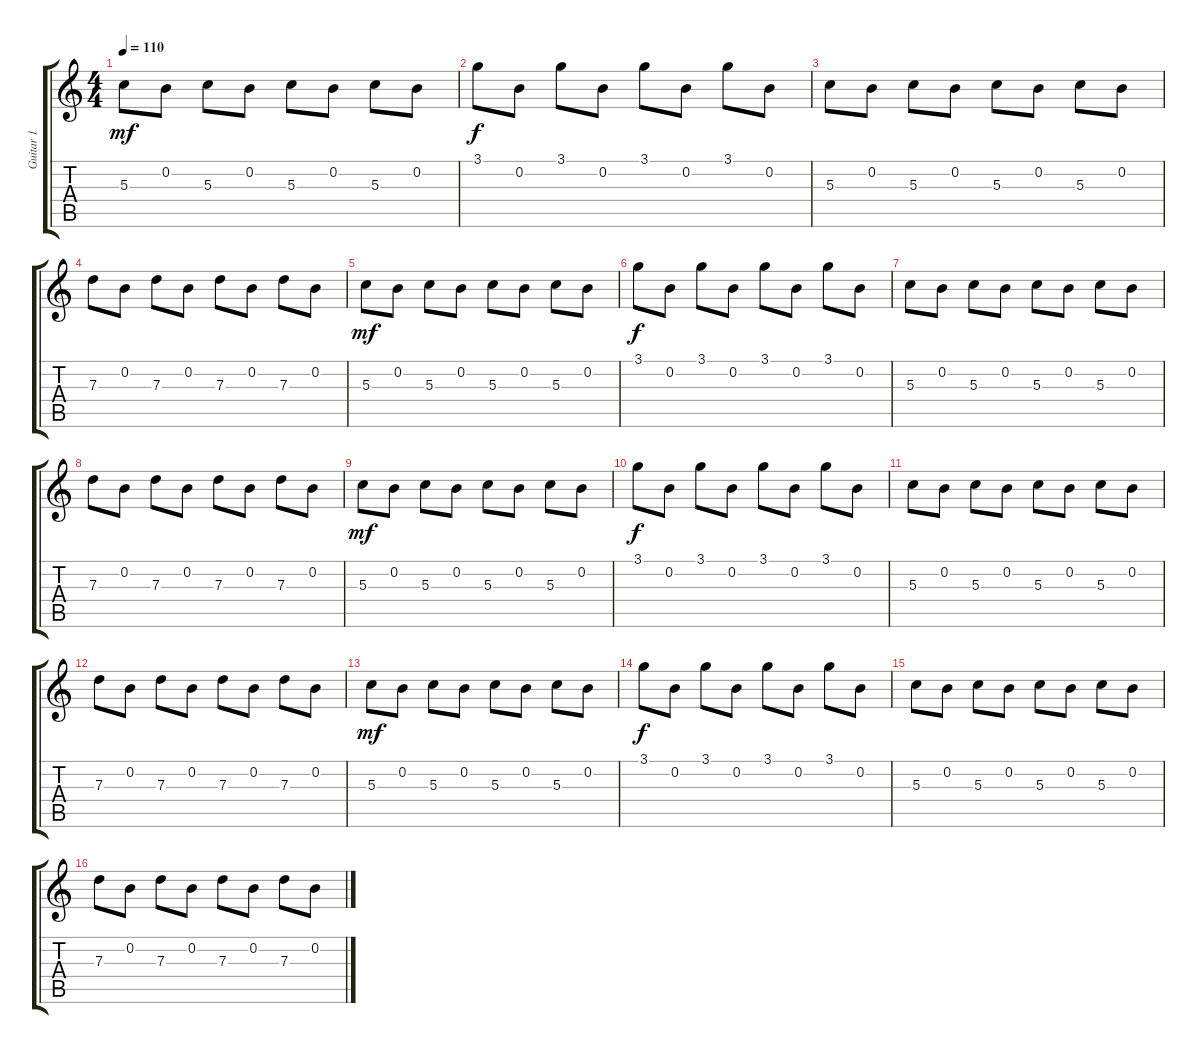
\track ("Guitar 1" "Guitar 1") {instrument acousticguitarsteel}
\staff {score tabs}
\tuning (E4 B3 G3 D3 A2 D2) {hide}
\ts (4 4)
\tempo 110
\clef g2
\ks c
5.3.8{dy mf} 0.2.8 5.3.8 0.2.8 5.3.8 0.2.8 5.3.8 0.2.8 |
3.1.8{dy f} 0.2.8 3.1.8 0.2.8 3.1.8 0.2.8 3.1.8 0.2.8 |
5.3.8 0.2.8 5.3.8 0.2.8 5.3.8 0.2.8 5.3.8 0.2.8 |
7.3.8 0.2.8 7.3.8 0.2.8 7.3.8 0.2.8 7.3.8 0.2.8 |
5.3.8{dy mf} 0.2.8 5.3.8 0.2.8 5.3.8 0.2.8 5.3.8 0.2.8 |
3.1.8{dy f} 0.2.8 3.1.8 0.2.8 3.1.8 0.2.8 3.1.8 0.2.8 |
5.3.8 0.2.8 5.3.8 0.2.8 5.3.8 0.2.8 5.3.8 0.2.8 |
7.3.8 0.2.8 7.3.8 0.2.8 7.3.8 0.2.8 7.3.8 0.2.8 |
5.3.8{dy mf} 0.2.8 5.3.8 0.2.8 5.3.8 0.2.8 5.3.8 0.2.8 |
3.1.8{dy f} 0.2.8 3.1.8 0.2.8 3.1.8 0.2.8 3.1.8 0.2.8 |
5.3.8 0.2.8 5.3.8 0.2.8 5.3.8 0.2.8 5.3.8 0.2.8 |
7.3.8 0.2.8 7.3.8 0.2.8 7.3.8 0.2.8 7.3.8 0.2.8 |
5.3.8{dy mf} 0.2.8 5.3.8 0.2.8 5.3.8 0.2.8 5.3.8 0.2.8 |
3.1.8{dy f} 0.2.8 3.1.8 0.2.8 3.1.8 0.2.8 3.1.8 0.2.8 |
5.3.8 0.2.8 5.3.8 0.2.8 5.3.8 0.2.8 5.3.8 0.2.8 |
7.3.8 0.2.8 7.3.8 0.2.8 7.3.8 0.2.8 7.3.8 0.2.8
